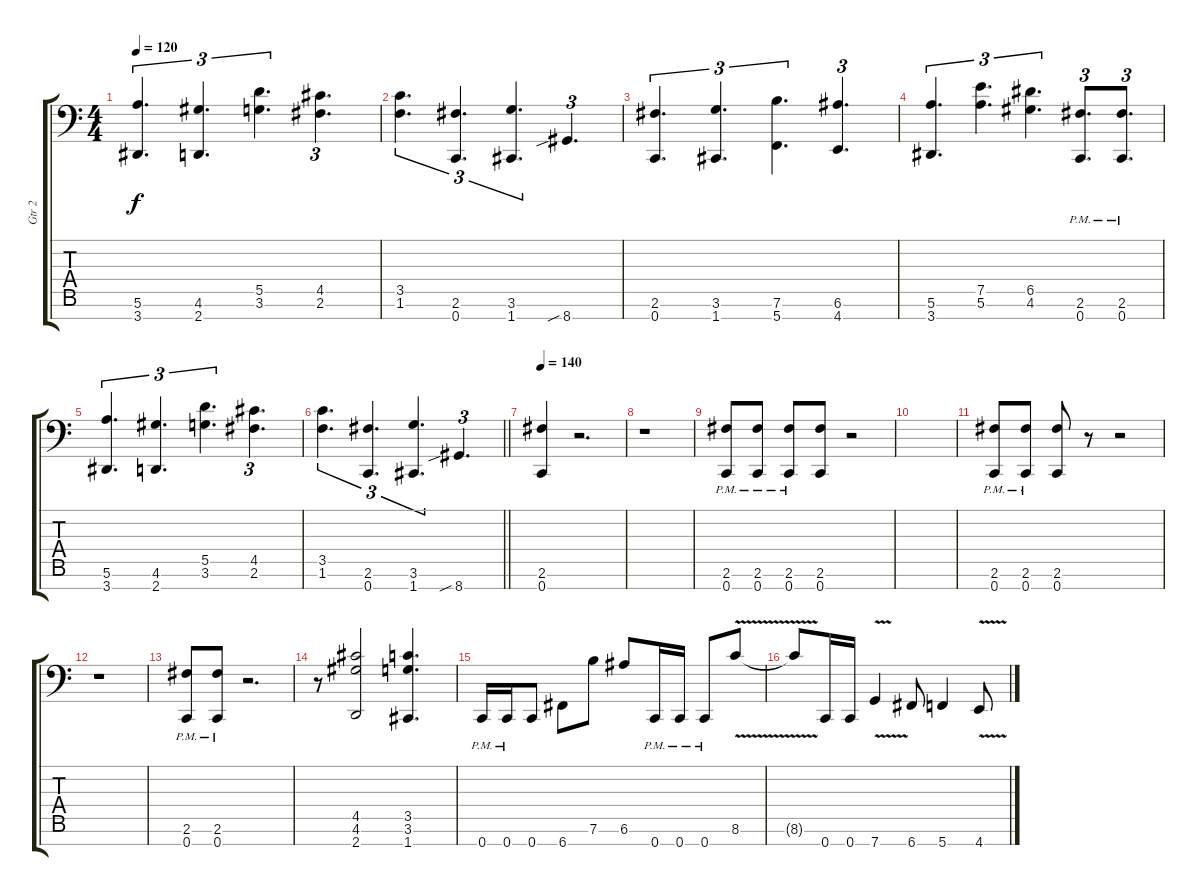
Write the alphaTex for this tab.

\track ("Gtr 2" "Gtr 2") {instrument distortionguitar}
\staff {score tabs}
\tuning (E4 B3 G3 D3 A2 E2 C-1) {hide}
\ts (4 4)
\tempo 120
\clef f4
\ks c
(5.6 3.7).4{d tu (3 2) dy f} (4.6 2.7).4{d tu (3 2)} (5.5 3.6).4{d tu (3 2)} (4.5 2.6).4{d tu (3 2)} |
(3.5 1.6).4{d tu (3 2)} (2.6 0.7).4{d tu (3 2)} (3.6 1.7).4{d tu (3 2)} 8.7{sib}.4{d tu (3 2)} |
(2.6 0.7).4{d tu (3 2)} (3.6 1.7).4{d tu (3 2)} (7.6 5.7).4{d tu (3 2)} (6.6 4.7).4{d tu (3 2)} |
(5.6 3.7).4{d tu (3 2)} (7.5 5.6).4{d tu (3 2)} (6.5 4.6).4{d tu (3 2)} (2.6{pm} 0.7{pm}).8{d tu (3 2)} (2.6{pm} 0.7{pm}).8{d tu (3 2)} |
(5.6 3.7).4{d tu (3 2)} (4.6 2.7).4{d tu (3 2)} (5.5 3.6).4{d tu (3 2)} (4.5 2.6).4{d tu (3 2)} |
\barLineRight lightlight
(3.5 1.6).4{d tu (3 2)} (2.6 0.7).4{d tu (3 2)} (3.6 1.7).4{d tu (3 2)} 8.7{sib}.4{d tu (3 2)} |
\tempo 140
(2.6 0.7).4 r.2{d} |
r.1 |
(2.6{pm} 0.7{pm}).8 (2.6{pm} 0.7{pm}).8 (2.6{pm} 0.7{pm}).8 (2.6 0.7).8 r.2 |
|
(2.6{pm} 0.7{pm}).8 (2.6{pm} 0.7{pm}).8 (2.6 0.7).8 r.8 r.2 |
r.1 |
(2.6{pm} 0.7{pm}).8 (2.6{pm} 0.7{pm}).8 r.2{d} |
r.8 (4.5 4.6 2.7).2 (3.5 3.6 1.7).4{d} |
0.7{pm}.16 0.7{pm}.16 0.7.8 6.7.8 7.6.8 6.6.8 0.7{pm}.16 0.7{pm}.16 0.7{pm}.8 8.6{v}.8 |
8.6{t}.8 0.7.16 0.7.16 7.7{v}.4 6.7.8 5.7.4 4.7{v}.8
